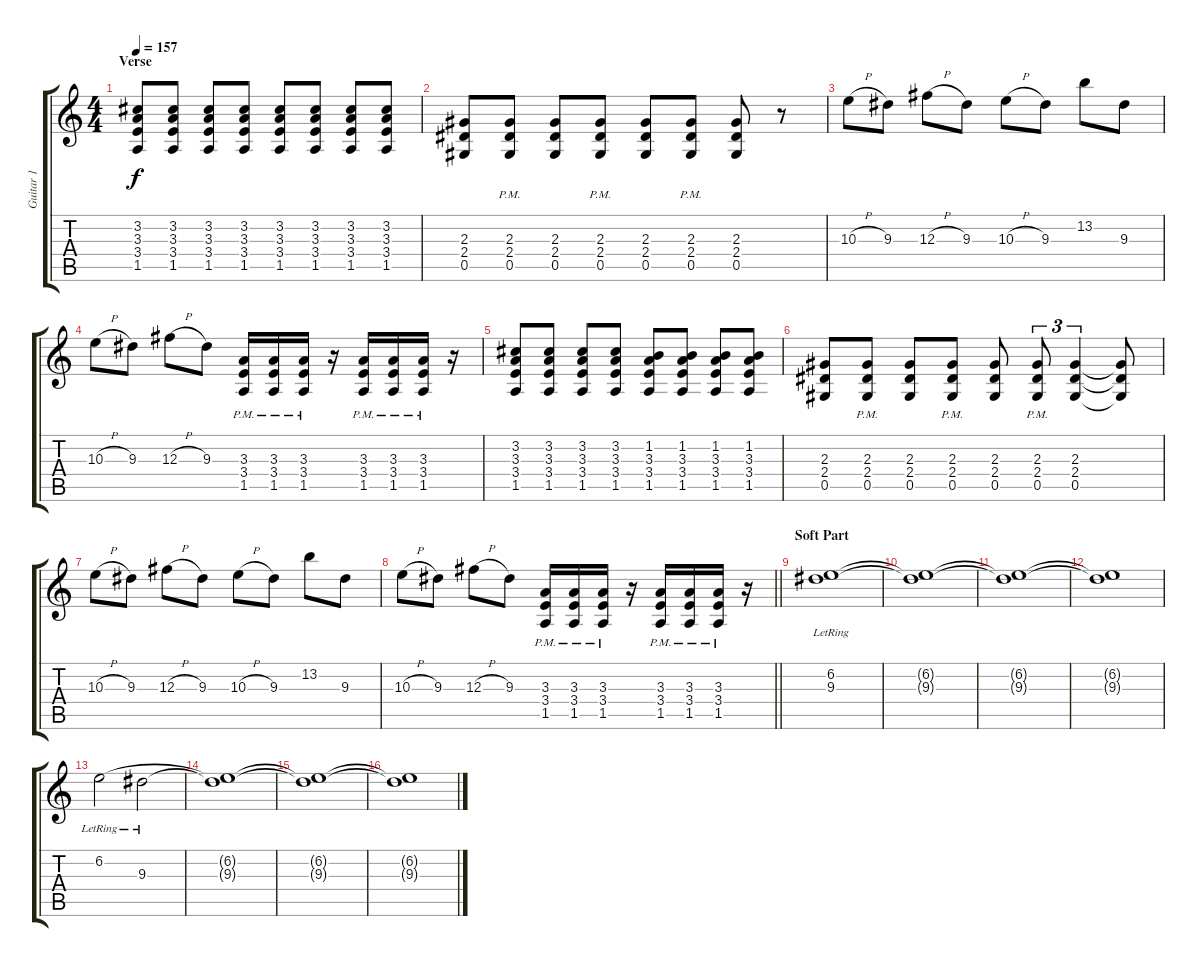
\track ("Guitar 1" "Guitar 1") {instrument distortionguitar}
\staff {score tabs}
\tuning (Eb4 Bb3 Gb3 Db3 Ab2 Db2) {hide}
\ts (4 4)
\section ("" "Verse")
\tempo 157
\clef g2
\ks c
(3.2 3.3 3.4 1.5).8{dy f} (3.2 3.3 3.4 1.5).8 (3.2 3.3 3.4 1.5).8 (3.2 3.3 3.4 1.5).8 (3.2 3.3 3.4 1.5).8 (3.2 3.3 3.4 1.5).8 (3.2 3.3 3.4 1.5).8 (3.2 3.3 3.4 1.5).8 |
(2.3 2.4 0.5).8 (2.3{pm} 2.4{pm} 0.5{pm}).8 (2.3 2.4 0.5).8 (2.3{pm} 2.4{pm} 0.5{pm}).8 (2.3 2.4 0.5).8 (2.3{pm} 2.4{pm} 0.5{pm}).8 (2.3 2.4 0.5).8 r.8 |
10.3{h}.8 9.3.8 12.3{h}.8 9.3.8 10.3{h}.8 9.3.8 13.2.8 9.3.8 |
10.3{h}.8 9.3.8 12.3{h}.8 9.3.8 (3.3{pm} 3.4{pm} 1.5{pm}).16 (3.3{pm} 3.4{pm} 1.5{pm}).16 (3.3{pm} 3.4{pm} 1.5{pm}).16 r.16 (3.3{pm} 3.4{pm} 1.5{pm}).16 (3.3{pm} 3.4{pm} 1.5{pm}).16 (3.3{pm} 3.4{pm} 1.5{pm}).16 r.16 |
(3.2 3.3 3.4 1.5).8 (3.2 3.3 3.4 1.5).8 (3.2 3.3 3.4 1.5).8 (3.2 3.3 3.4 1.5).8 (1.2 3.3 3.4 1.5).8 (1.2 3.3 3.4 1.5).8 (1.2 3.3 3.4 1.5).8 (1.2 3.3 3.4 1.5).8 |
(2.3 2.4 0.5).8 (2.3{pm} 2.4{pm} 0.5{pm}).8 (2.3 2.4 0.5).8 (2.3{pm} 2.4{pm} 0.5{pm}).8 (2.3 2.4 0.5).8 (2.3{pm} 2.4{pm} 0.5{pm}).8{tu (3 2)} (2.3 2.4 0.5).4{tu (3 2)} (2.3{t} 2.4{t} 0.5{t}).8 |
10.3{h}.8 9.3.8 12.3{h}.8 9.3.8 10.3{h}.8 9.3.8 13.2.8 9.3.8 |
\barLineRight lightlight
10.3{h}.8 9.3.8 12.3{h}.8 9.3.8 (3.3{pm} 3.4{pm} 1.5{pm}).16 (3.3{pm} 3.4{pm} 1.5{pm}).16 (3.3{pm} 3.4{pm} 1.5{pm}).16 r.16 (3.3{pm} 3.4{pm} 1.5{pm}).16 (3.3{pm} 3.4{pm} 1.5{pm}).16 (3.3{pm} 3.4{pm} 1.5{pm}).16 r.16 |
\section ("" "Soft Part")
(6.2{lr} 9.3{lr}).1 |
(6.2{t} 9.3{t}).1 |
(6.2{t} 9.3{t}).1 |
(6.2{t} 9.3{t}).1 |
6.2{lr}.2 9.3{lr}.2 |
(6.2{t} 9.3{t}).1 |
(6.2{t} 9.3{t}).1 |
(6.2{t} 9.3{t}).1
